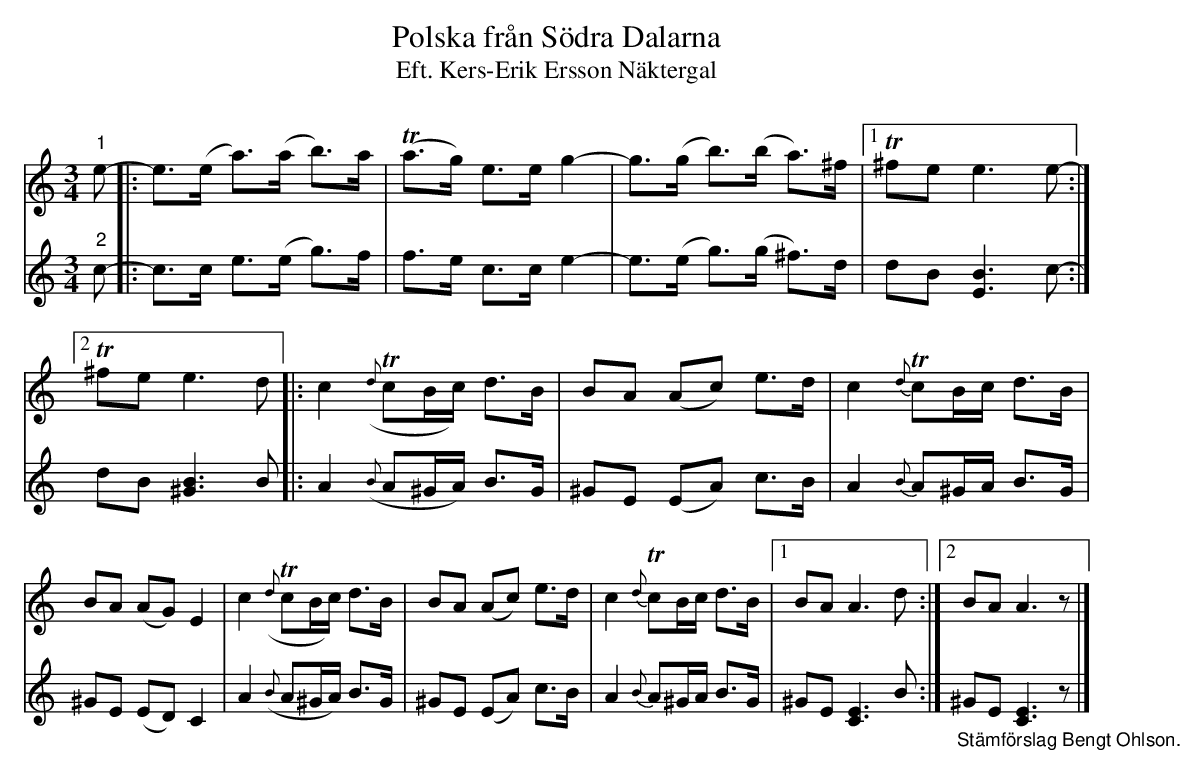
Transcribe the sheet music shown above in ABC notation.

X:1
T:Polska från Södra Dalarna
T:Eft. Kers-Erik Ersson Näktergal
Q:90
L:1/8
M:3/4
K:Am
V:1
"^1" e- |: e>(e a>)(a b>)a | T(a>g) e>e g2- | g>(g b>)(b a>)^f |1 T^fe e3 e- :|2
 T^fe e3 d |: c2({d} TcB/c/) d>B | BA (Ac) e>d | c2{d} TcB/c/ d>B | BA (AG) E2 |
c2({d} TcB/c/) d>B | BA (Ac) e>d | c2{d} TcB/c/ d>B |1 BA A3 d :|2 BA A3 z |]
V:2
"^2" c-  |:  c>c e>(e g>)f  |  f>e c>c e2-  |  e>(e g>)(g ^f>)d  |1  dB [EB]3 c-  :|2  dB [^GB]3 B  |:
A2({B} A^G/A/) B>G  |  ^GE (EA) c>B  |  A2{B} A^G/A/ B>G  |  ^GE (ED) C2  |  A2({B} A^G/A/) B>G  |
^GE (EA) c>B  |  A2{B} A^G/A/ B>G  |1  ^GE [CE]3 B  :|2 "_Stämförslag Bengt Ohlson." ^GE [CE]3 z  |]
